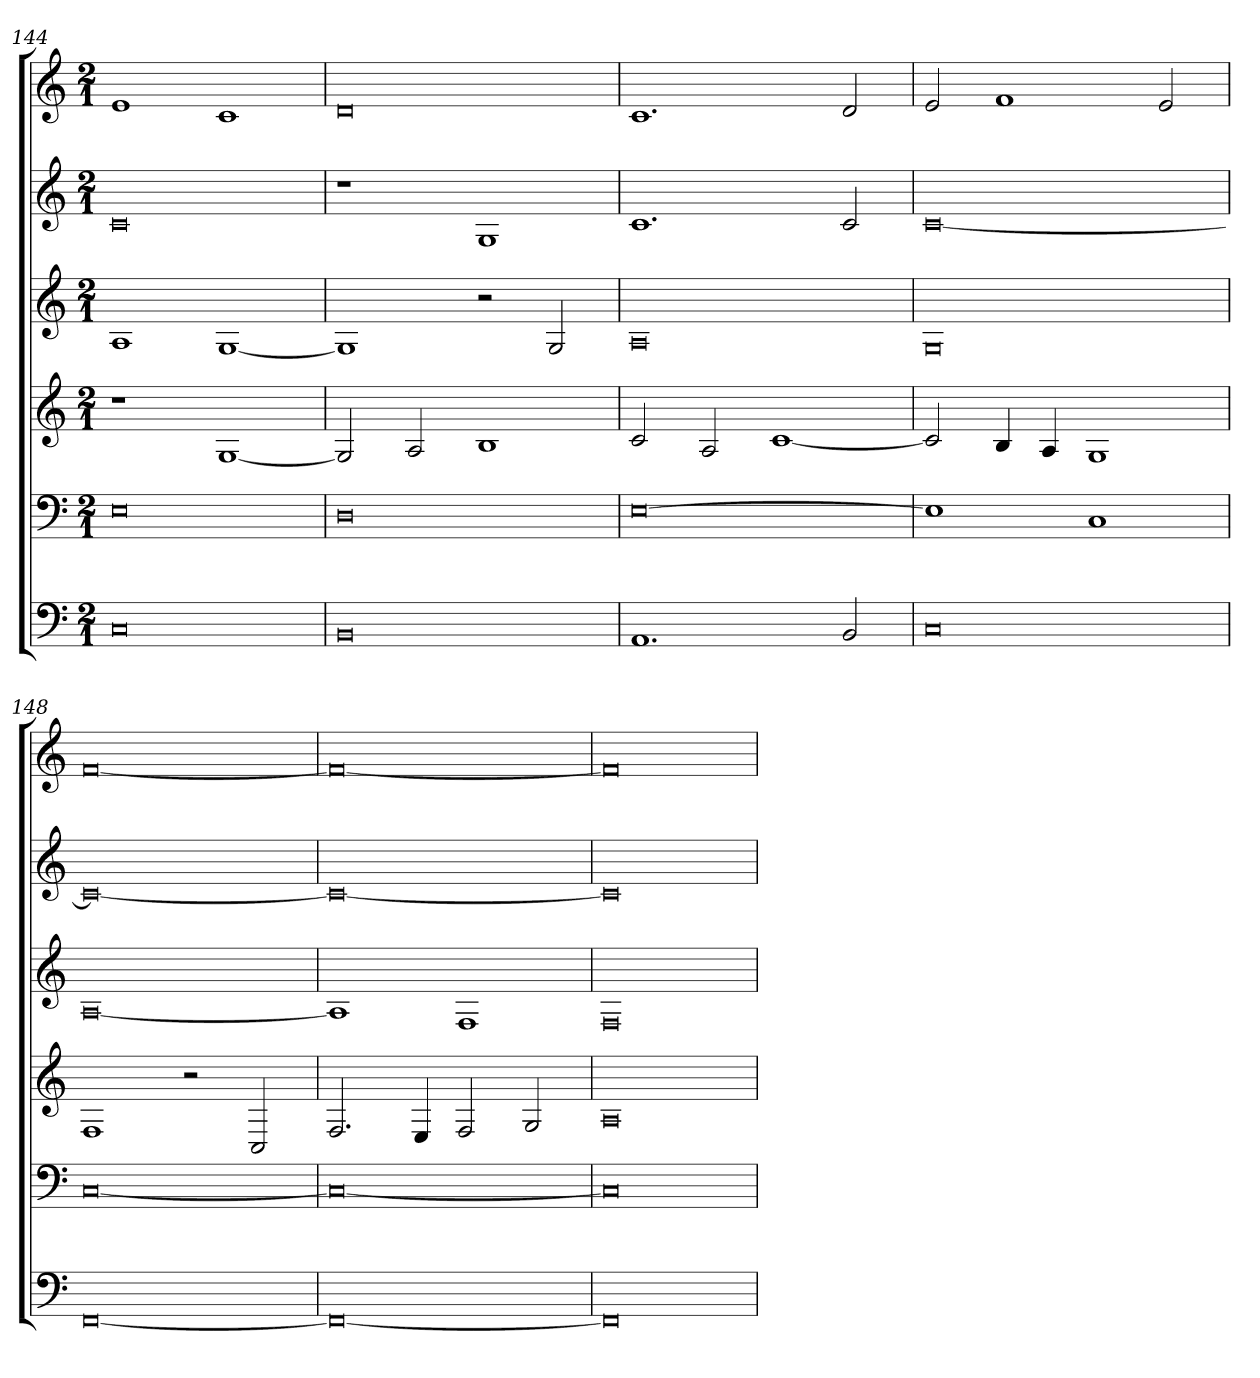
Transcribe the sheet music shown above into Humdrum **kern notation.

**kern	**kern	**kern	**kern	**kern	**kern
*part6	*part5	*part4	*part3	*part2	*part1
*staff6	*staff5	*staff4	*staff3	*staff2	*staff1
*clefF4	*clefF4	*clefG2	*clefG2	*clefG2	*clefG2
*M2/1	*M2/1	*M2/1	*M2/1	*M2/1	*M2/1
=144	=144	=144	=144	=144	=144
0C	0E	1r	1A	0c	1e
.	.	[1G	[1G	.	1c
=145	=145	=145	=145	=145	=145
0BB	0D	2G]	1G]	1r	0d
.	.	2A	.	.	.
.	.	1B	2r	1G	.
.	.	.	2G	.	.
=146	=146	=146	=146	=146	=146
1.AA	[0E	2c	0A	1.c	1.c
.	.	2A	.	.	.
.	.	[1c	.	.	.
2BB	.	.	.	2c	2d
=147	=147	=147	=147	=147	=147
0C	1E]	2c]	0G	[0c	2e
.	.	4B	.	.	1f
.	.	4A	.	.	.
.	1C	1G	.	.	.
.	.	.	.	.	2e
=148	=148	=148	=148	=148	=148
[0FF	[0C	1F	[0A	0c_	[0f
.	.	2r	.	.	.
.	.	2C	.	.	.
=149	=149	=149	=149	=149	=149
0FF_	0C_	2.F	1A]	0c_	0f_
.	.	4E	.	.	.
.	.	2F	1F	.	.
.	.	2G	.	.	.
=150	=150	=150	=150	=150	=150
0FF]	0C]	0A	0F	0c]	0f]
=	=	=	=	=	=
*-	*-	*-	*-	*-	*-
